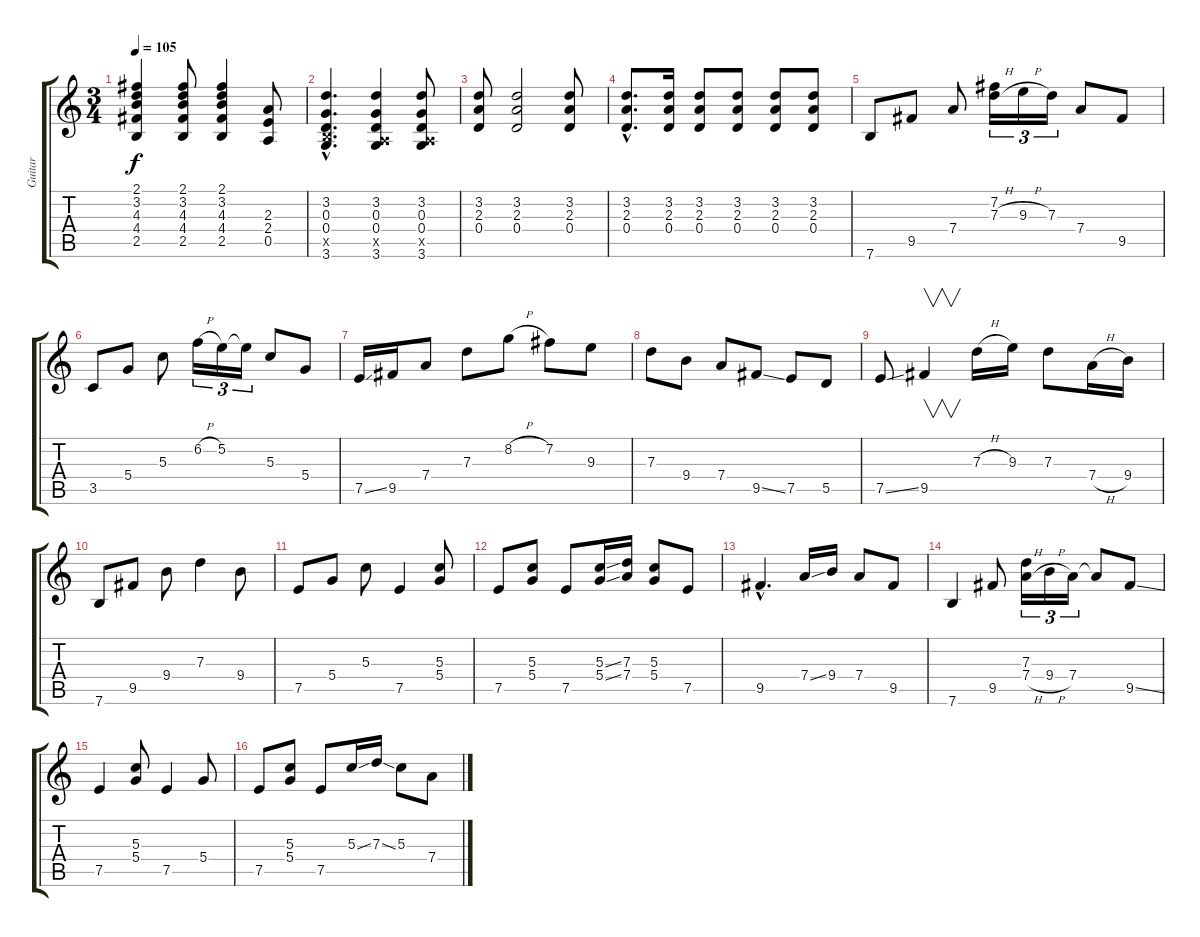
\track ("Guitar" "Guitar") {instrument overdrivenguitar}
\staff {score tabs}
\tuning (E4 B3 G3 D3 A2 E2) {hide}
\ts (3 4)
\tempo 105
\clef g2
\ks c
(2.1 3.2 4.3 4.4 2.5).4{dy f} (2.1 3.2 4.3 4.4 2.5).8 (2.1 3.2 4.3 4.4 2.5).4 (2.3 2.4 0.5).8 |
(3.2{hac} 0.3{hac} 0.4{hac} 2.5{hac x} 3.6{hac}).4{d} (3.2 0.3 0.4 0.5{x} 3.6).4 (3.2 0.3 0.4 0.5{x} 3.6).8 |
(3.2 2.3 0.4).8 (3.2 2.3 0.4).2 (3.2 2.3 0.4).8 |
(3.2{hac} 2.3{hac} 0.4{hac}).8{d} (3.2 2.3 0.4).16 (3.2 2.3 0.4).8 (3.2 2.3 0.4).8 (3.2 2.3 0.4).8 (3.2 2.3 0.4).8 |
7.6.8 9.5.8 7.4.8 (7.2 7.3{h}).16{tu (3 2)} 9.3{h}.16{tu (3 2)} 7.3.16{tu (3 2)} 7.4.8 9.5.8 |
3.5.8 5.4.8 5.3.8 6.2{h}.16{tu (3 2)} 5.2.16{tu (3 2)} 5.2{t}.16{tu (3 2)} 5.3.8 5.4.8 |
7.5{ss}.16 9.5.16 7.4.8 7.3.8 8.2{h}.8 7.2.8 9.3.8 |
7.3.8 9.4.8 7.4.8 9.5{ss}.8 7.5.8 5.5.8 |
7.5{ss}.8 9.5.4{v} 7.3{h}.16 9.3.16 7.3.8 7.4{h}.16 9.4.16 |
7.6.8 9.5.8 9.4.8 7.3.4 9.4.8 |
7.5.8 5.4.8 5.3.8 7.5.4 (5.3 5.4).8 |
7.5.8 (5.3 5.4).8 7.5.8 (5.3{ss} 5.4{ss}).16 (7.3 7.4).16 (5.3 5.4).8 7.5.8 |
9.5{hac}.4{d} 7.4{ss}.16 9.4.16 7.4.8 9.5.8 |
7.6.4 9.5.8 (7.3 7.4{h}).16{tu (3 2)} 9.4{h}.16{tu (3 2)} 7.4.16{tu (3 2)} 7.4{t}.8 9.5{ss}.8 |
7.5.4 (5.3 5.4).8 7.5.4 5.4.8 |
7.5.8 (5.3 5.4).8 7.5.8 5.3{ss}.16 7.3{ss}.16 5.3.8 7.4.8
